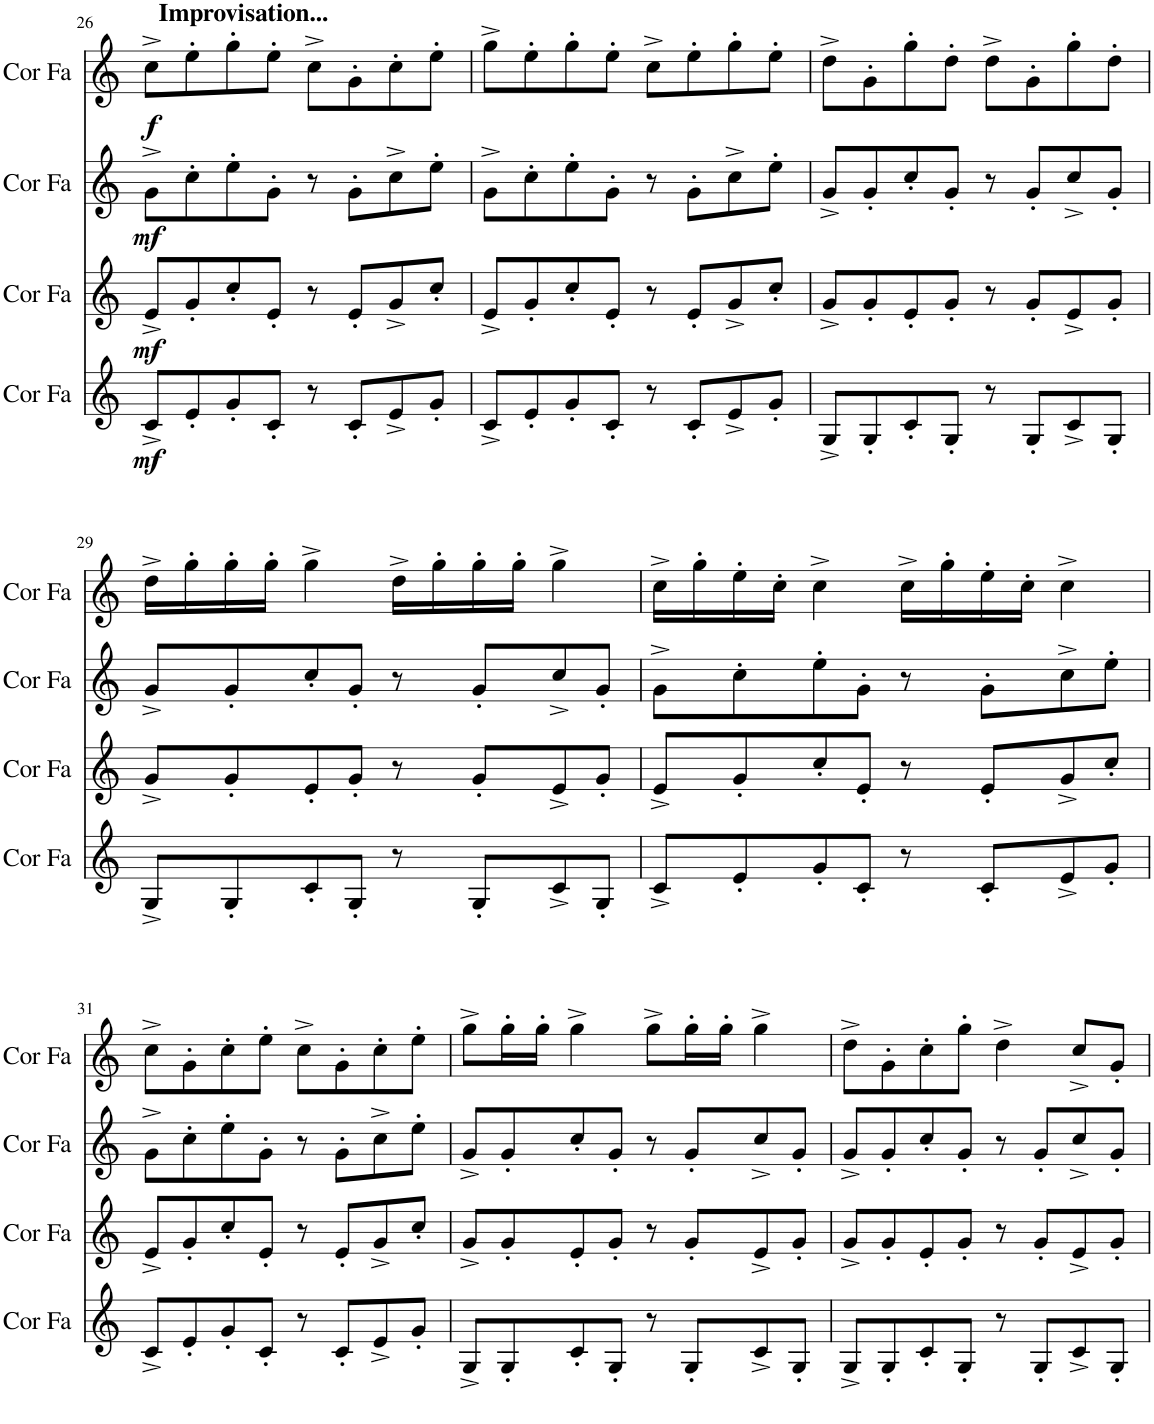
**kern	**dynam	**kern	**dynam	**kern	**dynam	**kern	**dynam
*part4	*part4	*part3	*part3	*part2	*part2	*part1	*part1
*staff4	*staff4	*staff3	*staff3	*staff2	*staff2	*staff1	*staff1
*I"Cor en Fa	*	*I"Cor en Fa	*	*I"Cor en Fa	*	*I"Cor en Fa	*
*I'Cor Fa	*	*I'Cor Fa	*	*I'Cor Fa	*	*I'Cor Fa	*
!!LO:PB:g=z
*clefG2	*	*clefG2	*	*clefG2	*	*clefG2	*
*Trd4c7	*	*Trd4c7	*	*Trd4c7	*	*Trd4c7	*
*k[]	*	*k[]	*	*k[]	*	*k[]	*
*M4/4	*	*M4/4	*	*M4/4	*	*M4/4	*
=26	=26	=26	=26	=26	=26	=26	=26
!	!	!	!	!	!	!LO:TX:a:B:t=Improvisation...	!
!	!LO:DY:b	!	!LO:DY:b	!	!LO:DY:b	!	!LO:DY:b
8c^/L	mf	8e^/L	mf	8g^\L	mf	8cc^\L	f
8e'/	.	8g'/	.	8cc'\	.	8ee'\	.
8g'/	.	8cc'/	.	8ee'\	.	8gg'\	.
8c'/J	.	8e'/J	.	8g'\J	.	8ee'\J	.
8r	.	8r	.	8r	.	8cc^\L	.
8c'/L	.	8e'/L	.	8g'\L	.	8g'\	.
8e^/	.	8g^/	.	8cc^\	.	8cc'\	.
8g'/J	.	8cc'/J	.	8ee'\J	.	8ee'\J	.
=27	=27	=27	=27	=27	=27	=27	=27
8c^/L	.	8e^/L	.	8g^\L	.	8gg^\L	.
8e'/	.	8g'/	.	8cc'\	.	8ee'\	.
8g'/	.	8cc'/	.	8ee'\	.	8gg'\	.
8c'/J	.	8e'/J	.	8g'\J	.	8ee'\J	.
8r	.	8r	.	8r	.	8cc^\L	.
8c'/L	.	8e'/L	.	8g'\L	.	8ee'\	.
8e^/	.	8g^/	.	8cc^\	.	8gg'\	.
8g'/J	.	8cc'/J	.	8ee'\J	.	8ee'\J	.
=28	=28	=28	=28	=28	=28	=28	=28
8G^/L	.	8g^/L	.	8g^/L	.	8dd^\L	.
8G'/	.	8g'/	.	8g'/	.	8g'\	.
8c'/	.	8e'/	.	8cc'/	.	8gg'\	.
8G'/J	.	8g'/J	.	8g'/J	.	8dd'\J	.
8r	.	8r	.	8r	.	8dd^\L	.
8G'/L	.	8g'/L	.	8g'/L	.	8g'\	.
8c^/	.	8e^/	.	8cc^/	.	8gg'\	.
8G'/J	.	8g'/J	.	8g'/J	.	8dd'\J	.
!!LO:LB:g=z
=29	=29	=29	=29	=29	=29	=29	=29
8G^/L	.	8g^/L	.	8g^/L	.	16dd^\LL	.
.	.	.	.	.	.	16gg'\	.
8G'/	.	8g'/	.	8g'/	.	16gg'\	.
.	.	.	.	.	.	16gg'\JJ	.
8c'/	.	8e'/	.	8cc'/	.	4gg^\	.
8G'/J	.	8g'/J	.	8g'/J	.	.	.
8r	.	8r	.	8r	.	16dd^\LL	.
.	.	.	.	.	.	16gg'\	.
8G'/L	.	8g'/L	.	8g'/L	.	16gg'\	.
.	.	.	.	.	.	16gg'\JJ	.
8c^/	.	8e^/	.	8cc^/	.	4gg^\	.
8G'/J	.	8g'/J	.	8g'/J	.	.	.
=30	=30	=30	=30	=30	=30	=30	=30
8c^/L	.	8e^/L	.	8g^\L	.	16cc^\LL	.
.	.	.	.	.	.	16gg'\	.
8e'/	.	8g'/	.	8cc'\	.	16ee'\	.
.	.	.	.	.	.	16cc'\JJ	.
8g'/	.	8cc'/	.	8ee'\	.	4cc^\	.
8c'/J	.	8e'/J	.	8g'\J	.	.	.
8r	.	8r	.	8r	.	16cc^\LL	.
.	.	.	.	.	.	16gg'\	.
8c'/L	.	8e'/L	.	8g'\L	.	16ee'\	.
.	.	.	.	.	.	16cc'\JJ	.
8e^/	.	8g^/	.	8cc^\	.	4cc^\	.
8g'/J	.	8cc'/J	.	8ee'\J	.	.	.
!!LO:LB:g=z
=31	=31	=31	=31	=31	=31	=31	=31
8c^/L	.	8e^/L	.	8g^\L	.	8cc^\L	.
8e'/	.	8g'/	.	8cc'\	.	8g'\	.
8g'/	.	8cc'/	.	8ee'\	.	8cc'\	.
8c'/J	.	8e'/J	.	8g'\J	.	8ee'\J	.
8r	.	8r	.	8r	.	8cc^\L	.
8c'/L	.	8e'/L	.	8g'\L	.	8g'\	.
8e^/	.	8g^/	.	8cc^\	.	8cc'\	.
8g'/J	.	8cc'/J	.	8ee'\J	.	8ee'\J	.
=32	=32	=32	=32	=32	=32	=32	=32
8G^/L	.	8g^/L	.	8g^/L	.	8gg^\L	.
8G'/	.	8g'/	.	8g'/	.	16gg'\L	.
.	.	.	.	.	.	16gg'\JJ	.
8c'/	.	8e'/	.	8cc'/	.	4gg^\	.
8G'/J	.	8g'/J	.	8g'/J	.	.	.
8r	.	8r	.	8r	.	8gg^\L	.
8G'/L	.	8g'/L	.	8g'/L	.	16gg'\L	.
.	.	.	.	.	.	16gg'\JJ	.
8c^/	.	8e^/	.	8cc^/	.	4gg^\	.
8G'/J	.	8g'/J	.	8g'/J	.	.	.
=33	=33	=33	=33	=33	=33	=33	=33
8G^/L	.	8g^/L	.	8g^/L	.	8dd^\L	.
8G'/	.	8g'/	.	8g'/	.	8g'\	.
8c'/	.	8e'/	.	8cc'/	.	8cc'\	.
8G'/J	.	8g'/J	.	8g'/J	.	8gg'\J	.
8r	.	8r	.	8r	.	4dd^\	.
8G'/L	.	8g'/L	.	8g'/L	.	.	.
8c^/	.	8e^/	.	8cc^/	.	8cc^/L	.
8G'/J	.	8g'/J	.	8g'/J	.	8g'/J	.
=	=	=	=	=	=	=	=
*-	*-	*-	*-	*-	*-	*-	*-
